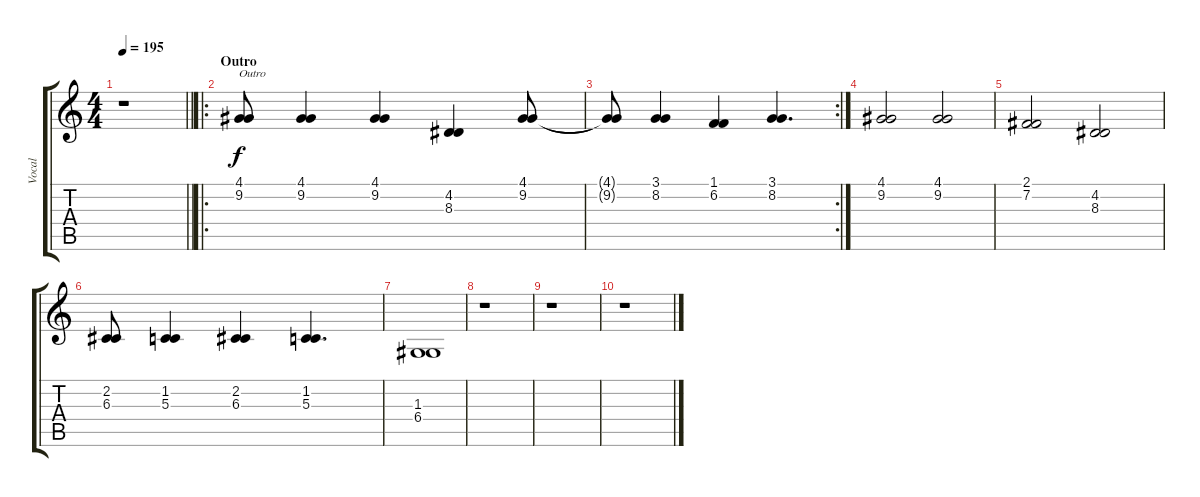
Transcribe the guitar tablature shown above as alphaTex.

\track ("Vocal" "Vocal") {instrument oboe}
\staff {score tabs}
\tuning (E4 B3 G3 D3 A2 E2) {hide}
\ts (4 4)
\tempo 195
\clef g2
\barLineRight lightlight
\ks c
r.1{dy f} |
\ro
\section ("" "Outro")
(4.1 9.2).8{txt "Outro"} (4.1 9.2).4 (4.1 9.2).4 (4.2 8.3).4 (4.1 9.2).8 |
\rc 2
(4.1{t} 9.2{t}).8 (3.1 8.2).4 (1.1 6.2).4 (3.1 8.2).4{d} |
(4.1 9.2).2 (4.1 9.2).2 |
(2.1 7.2).2 (4.2 8.3).2 |
(2.2 6.3).8 (1.2 5.3).4 (2.2 6.3).4 (1.2 5.3).4{d} |
(1.3 6.4).1 |
r.1 |
r.1 |
r.1
